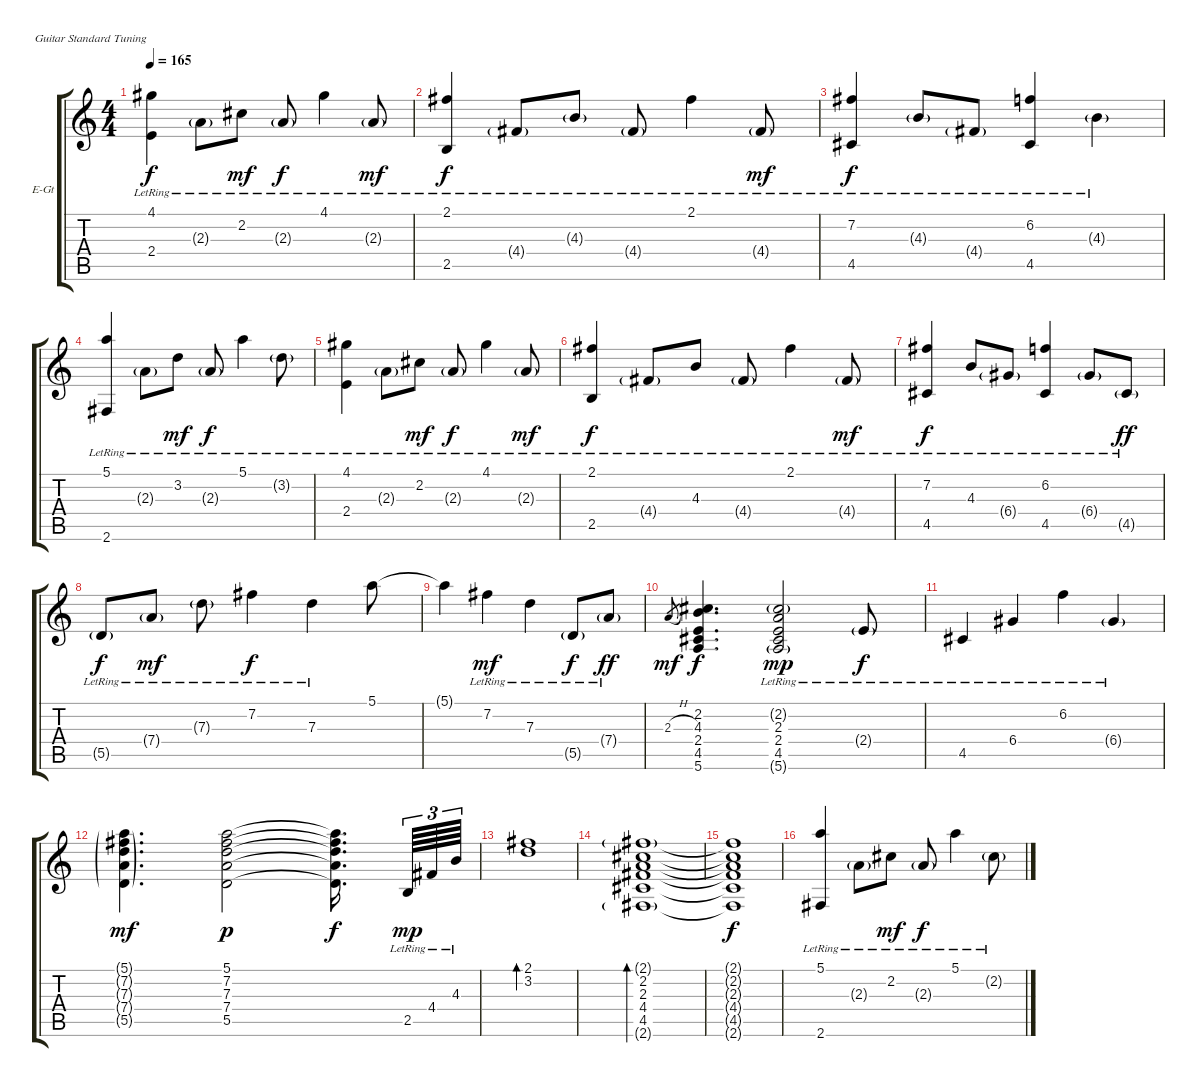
\defaultSystemsLayout 4
\bracketExtendMode groupsimilarinstruments
\firstSystemTrackNameOrientation horizontal
\otherSystemsTrackNameOrientation horizontal
\track ("Electric Guitar" "E-Gt") {instrument electricguitarclean}
\staff {score tabs}
\tuning (E4 B3 G3 D3 A2 E2)
\ts (4 4)
\tempo 165
\clef g2
\ks c
(4.1{lr} 2.4{lr}).4{dy f} 2.3{g lr}.8 2.2{lr}.8{dy mf} 2.3{g lr}.8{dy f} 4.1{lr}.4 2.3{g lr}.8{dy mf} |
(2.1{lr} 2.5{lr}).4{dy f} 4.4{g lr}.8 4.3{g lr}.8 4.4{g lr}.8 2.1{lr}.4 4.4{g lr}.8{dy mf} |
(7.2{lr} 4.5{lr}).4{dy f} 4.3{g lr}.8 4.4{g lr}.8 (6.2{lr} 4.5{lr}).4 4.3{g lr}.4 |
(5.1{lr} 2.6{lr}).4 2.3{g lr}.8 3.2{lr}.8{dy mf} 2.3{g lr}.8{dy f} 5.1{lr}.4 3.2{g lr}.8 |
(4.1{lr} 2.4{lr}).4 2.3{g lr}.8 2.2{lr}.8{dy mf} 2.3{g lr}.8{dy f} 4.1{lr}.4 2.3{g lr}.8{dy mf} |
(2.1{lr} 2.5{lr}).4{dy f} 4.4{g lr}.8 4.3{lr}.8 4.4{g lr}.8 2.1{lr}.4 4.4{g lr}.8{dy mf} |
(7.2{lr} 4.5{lr}).4{dy f} 4.3{lr}.8 6.4{g lr}.8 (6.2{lr} 4.5{lr}).4 6.4{g lr}.8 4.5{g lr}.8{dy ff} |
5.5{g lr}.8{dy f} 7.4{g lr}.8{dy mf} 7.3{g lr}.8 7.2{lr}.4{dy f} 7.3{lr}.4 5.1.8 |
5.1{t}.4 7.2{lr}.4{dy mf} 7.3{lr}.4 5.5{g lr}.8{dy f} 7.4{g lr}.8{dy ff} |
2.3{h}.8{gr dy mf} (2.2 4.3 2.4 4.5 5.6).4{d dy f} (2.2{g lr} 2.3{lr} 2.4 4.5{lr} 5.6{g lr}).2{dy mp} 2.4{g lr}.8{dy f} |
4.5{lr}.4 6.4{lr}.4 6.2{lr}.4 6.4{g lr}.4 |
(5.1{g} 7.2{g} 7.3{g} 7.4{g} 5.5{g}).4{d dy mf} (5.1 7.2 7.3 7.4 5.5).2{dy p} (5.1{t} 7.2{t} 7.3{t} 7.4{t} 5.5{t}).16{d dy f} 2.5{lr}.64{tu (3 2) dy mp} 4.4{lr}.64{tu (3 2)} 4.3{lr}.64{tu (3 2)} |
(2.1 3.2).1{bd 30} |
(2.1{g} 2.2 2.3 4.4 4.5 2.6{g}).1{bd 30} |
(2.1{t} 2.2{t} 2.3{t} 4.4{t} 4.5{t} 2.6{t}).1{dy f} |
(5.1{lr} 2.6{lr}).4 2.3{g lr}.8 2.2{lr}.8{dy mf} 2.3{g lr}.8{dy f} 5.1{lr}.4 2.2{g lr}.8
